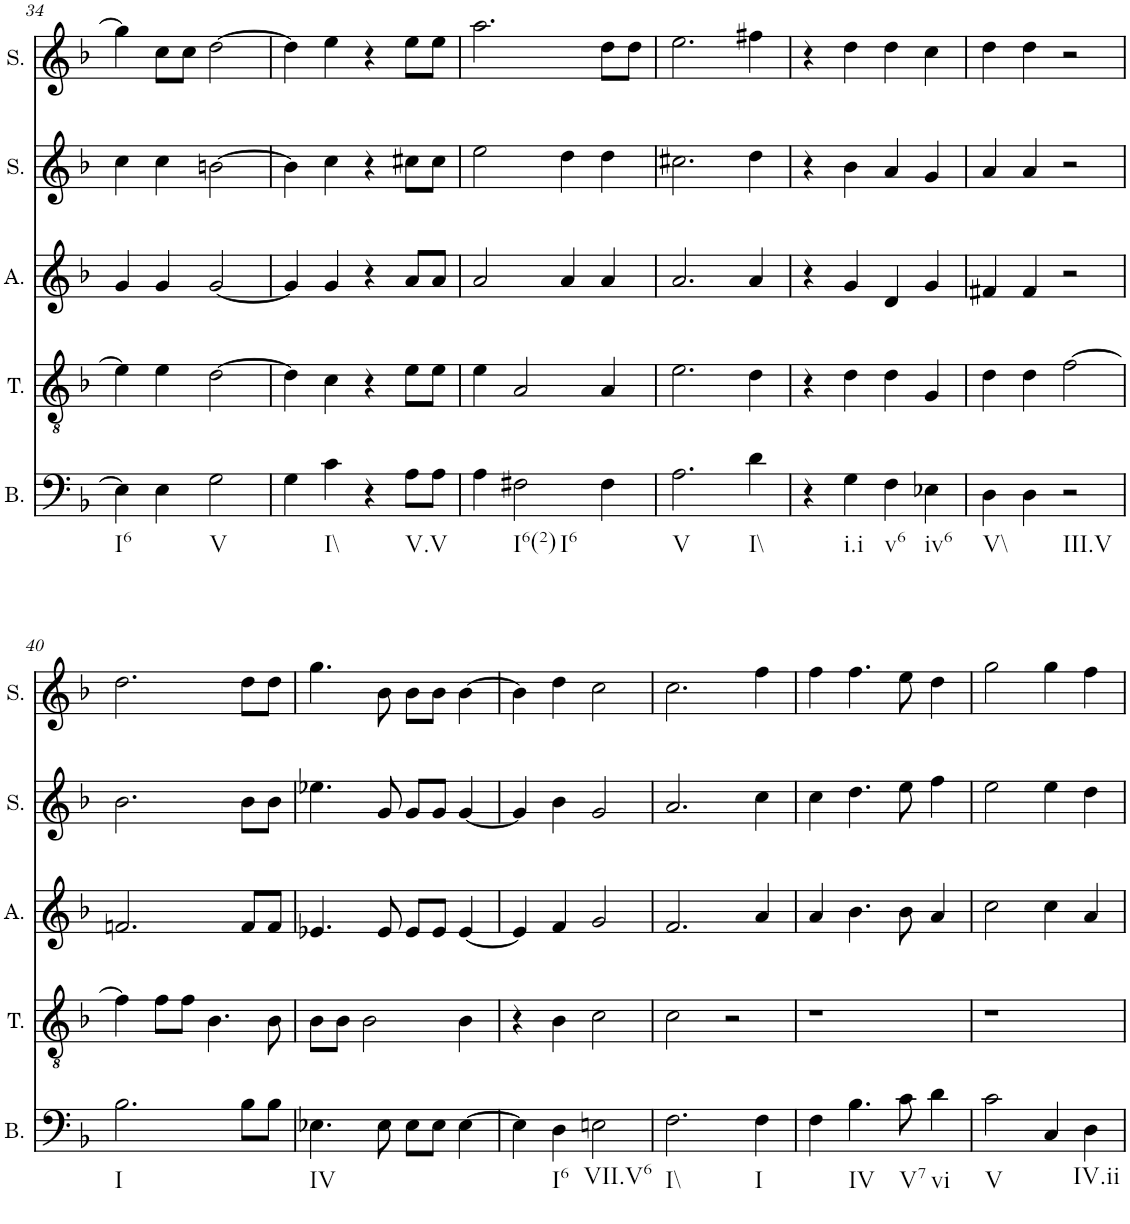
**kern	**kern	**kern	**kern	**kern
*part5	*part4	*part3	*part2	*part1
*staff5	*staff4	*staff3	*staff2	*staff1
*I"Bass	*I"Tenor	*I"Alto	*I"Soprano	*I"Soprano
*I'B.	*I'T.	*I'A.	*I'S.	*I'S.
!!LO:PB:g=z
*clefF4	*clefGv2	*clefG2	*clefG2	*clefG2
*k[b-]	*k[b-]	*k[b-]	*k[b-]	*k[b-]
*M4/4	*M4/4	*M4/4	*M4/4	*M4/4
=34	=34	=34	=34	=34
!LO:TX:b:t=I6	!	!	!	!
4E\]	4e\]	4g/	4cc\	4gg\]
4E\	4e\	4g/	4cc\	8cc\L
.	.	.	.	8cc\J
!LO:TX:b:t=V	!	!	!	!
2G\	[2d\	[2g/	[2bn\	[2dd\
=35	=35	=35	=35	=35
4G\	4d\]	4g/]	4b\]	4dd\]
!LO:TX:b:t=I\\	!	!	!	!
4c\	4c\	4g/	4cc\	4ee\
4r	4r	4r	4r	4r
!LO:TX:b:t=V.V	!	!	!	!
8A\L	8e\L	8a/L	8cc#X\L	8ee\L
8A\J	8e\J	8a/J	8cc#\J	8ee\J
=36	=36	=36	=36	=36
4A\	4e\	2a/	2ee\	2.aa\
!LO:TX:b:t=I6(2)	!	!	!	!
!LO:TX:b:t=I6	!	!	!	!
2F#X\	2A/	.	.	.
.	.	4a/	4dd\	.
4F#\	4A/	4a/	4dd\	8dd\L
.	.	.	.	8dd\J
=37	=37	=37	=37	=37
!LO:TX:b:t=V	!	!	!	!
2.A\	2.e\	2.a/	2.cc#X\	2.ee\
!LO:TX:b:t=I\\	!	!	!	!
4d\	4d\	4a/	4dd\	4ff#X\
=38	=38	=38	=38	=38
4r	4r	4r	4r	4r
!LO:TX:b:t=i.i	!	!	!	!
4G\	4d\	4g/	4b-\	4dd\
!LO:TX:b:t=v6	!	!	!	!
4F\	4d\	4d/	4a/	4dd\
!LO:TX:b:t=iv6	!	!	!	!
4E-X\	4G/	4g/	4g/	4cc\
=39	=39	=39	=39	=39
!LO:TX:b:t=V\\	!	!	!	!
4D\	4d\	4f#X/	4a/	4dd\
4D\	4d\	4f#/	4a/	4dd\
!LO:TX:b:t=III.V	!	!	!	!
2r	[2f\	2r	2r	2r
!!LO:LB:g=z
=40	=40	=40	=40	=40
!LO:TX:b:t=I	!	!	!	!
2.B-\	4f\]	2.fn/	2.b-\	2.dd\
.	8f\L	.	.	.
.	8f\J	.	.	.
.	4.B-\	.	.	.
8B-\L	.	8f/L	8b-\L	8dd\L
8B-\J	8B-\	8f/J	8b-\J	8dd\J
=41	=41	=41	=41	=41
!LO:TX:b:t=IV	!	!	!	!
4.E-X\	8B-\L	4.e-X/	4.ee-X\	4.gg\
.	8B-\J	.	.	.
.	2B-\	.	.	.
8E-\	.	8e-/	8g/	8b-\
8E-\L	.	8e-/L	8g/L	8b-\L
8E-\J	.	8e-/J	8g/J	8b-\J
[4E-\	4B-\	[4e-/	[4g/	[4b-\
=42	=42	=42	=42	=42
4E-\]	4r	4e-/]	4g/]	4b-\]
!LO:TX:b:t=I6	!	!	!	!
4D\	4B-\	4f/	4b-\	4dd\
!LO:TX:b:t=VII.V6	!	!	!	!
2En\	2c\	2g/	2g/	2cc\
=43	=43	=43	=43	=43
!LO:TX:b:t=I\\	!	!	!	!
2.F\	2c\	2.f/	2.a/	2.cc\
.	2r	.	.	.
!LO:TX:b:t=I	!	!	!	!
4F\	.	4a/	4cc\	4ff\
=44	=44	=44	=44	=44
4F\	1r	4a/	4cc\	4ff\
!LO:TX:b:t=IV	!	!	!	!
4.B-\	.	4.b-\	4.dd\	4.ff\
!LO:TX:b:t=V7	!	!	!	!
8c\	.	8b-\	8ee\	8ee\
!LO:TX:b:t=vi	!	!	!	!
4d\	.	4a/	4ff\	4dd\
=45	=45	=45	=45	=45
!LO:TX:b:t=V	!	!	!	!
2c\	1r	2cc\	2ee\	2gg\
4C/	.	4cc\	4ee\	4gg\
!LO:TX:b:t=IV.ii	!	!	!	!
4D\	.	4a/	4dd\	4ff\
=	=	=	=	=
*-	*-	*-	*-	*-
